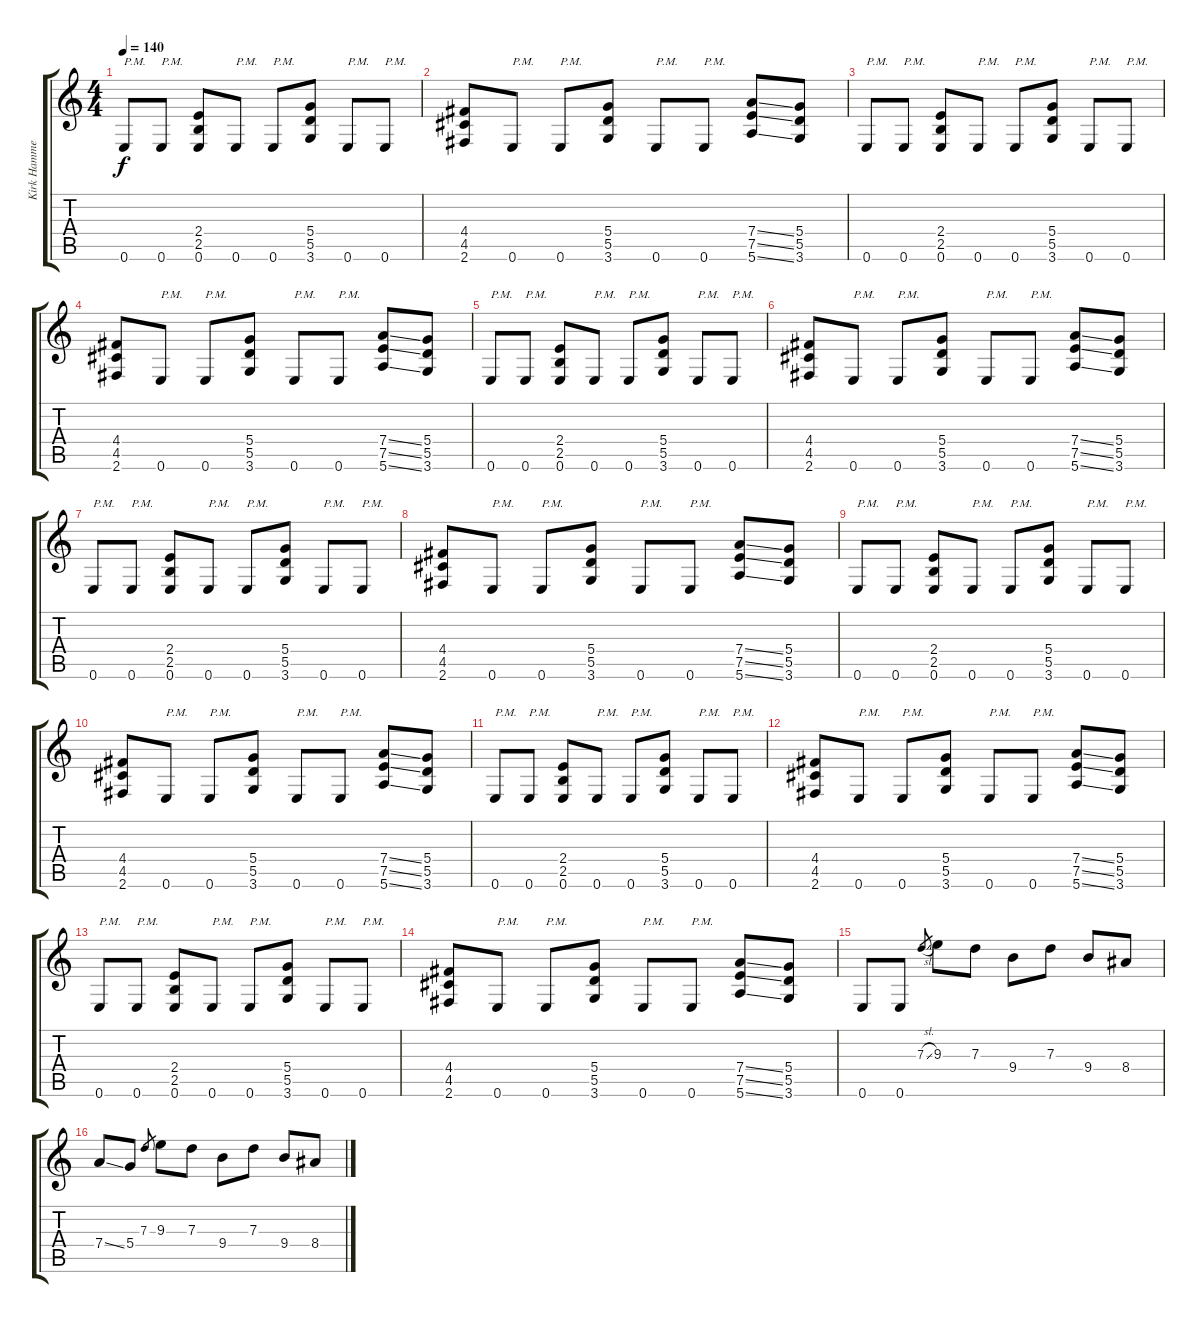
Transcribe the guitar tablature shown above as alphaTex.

\track ("Kirk Hammett" "Kirk Hamme") {instrument overdrivenguitar}
\staff {score tabs}
\tuning (E4 B3 G3 D3 A2 E2) {hide}
\ts (4 4)
\tempo 140
\clef g2
\ks c
0.6.8{txt "P.M." dy f} 0.6.8{txt "P.M."} (2.4 2.5 0.6).8 0.6.8{txt "P.M."} 0.6.8{txt "P.M."} (5.4 5.5 3.6).8 0.6.8{txt "P.M."} 0.6.8{txt "P.M."} |
(4.4 4.5 2.6).8 0.6.8{txt "P.M."} 0.6.8{txt "P.M."} (5.4 5.5 3.6).8 0.6.8{txt "P.M."} 0.6.8{txt "P.M."} (7.4{ss} 7.5{ss} 5.6{ss}).8 (5.4 5.5 3.6).8 |
0.6.8{txt "P.M."} 0.6.8{txt "P.M."} (2.4 2.5 0.6).8 0.6.8{txt "P.M."} 0.6.8{txt "P.M."} (5.4 5.5 3.6).8 0.6.8{txt "P.M."} 0.6.8{txt "P.M."} |
(4.4 4.5 2.6).8 0.6.8{txt "P.M."} 0.6.8{txt "P.M."} (5.4 5.5 3.6).8 0.6.8{txt "P.M."} 0.6.8{txt "P.M."} (7.4{ss} 7.5{ss} 5.6{ss}).8 (5.4 5.5 3.6).8 |
0.6.8{txt "P.M."} 0.6.8{txt "P.M."} (2.4 2.5 0.6).8 0.6.8{txt "P.M."} 0.6.8{txt "P.M."} (5.4 5.5 3.6).8 0.6.8{txt "P.M."} 0.6.8{txt "P.M."} |
(4.4 4.5 2.6).8 0.6.8{txt "P.M."} 0.6.8{txt "P.M."} (5.4 5.5 3.6).8 0.6.8{txt "P.M."} 0.6.8{txt "P.M."} (7.4{ss} 7.5{ss} 5.6{ss}).8 (5.4 5.5 3.6).8 |
0.6.8{txt "P.M."} 0.6.8{txt "P.M."} (2.4 2.5 0.6).8 0.6.8{txt "P.M."} 0.6.8{txt "P.M."} (5.4 5.5 3.6).8 0.6.8{txt "P.M."} 0.6.8{txt "P.M."} |
(4.4 4.5 2.6).8 0.6.8{txt "P.M."} 0.6.8{txt "P.M."} (5.4 5.5 3.6).8 0.6.8{txt "P.M."} 0.6.8{txt "P.M."} (7.4{ss} 7.5{ss} 5.6{ss}).8 (5.4 5.5 3.6).8 |
0.6.8{txt "P.M."} 0.6.8{txt "P.M."} (2.4 2.5 0.6).8 0.6.8{txt "P.M."} 0.6.8{txt "P.M."} (5.4 5.5 3.6).8 0.6.8{txt "P.M."} 0.6.8{txt "P.M."} |
(4.4 4.5 2.6).8 0.6.8{txt "P.M."} 0.6.8{txt "P.M."} (5.4 5.5 3.6).8 0.6.8{txt "P.M."} 0.6.8{txt "P.M."} (7.4{ss} 7.5{ss} 5.6{ss}).8 (5.4 5.5 3.6).8 |
0.6.8{txt "P.M."} 0.6.8{txt "P.M."} (2.4 2.5 0.6).8 0.6.8{txt "P.M."} 0.6.8{txt "P.M."} (5.4 5.5 3.6).8 0.6.8{txt "P.M."} 0.6.8{txt "P.M."} |
(4.4 4.5 2.6).8 0.6.8{txt "P.M."} 0.6.8{txt "P.M."} (5.4 5.5 3.6).8 0.6.8{txt "P.M."} 0.6.8{txt "P.M."} (7.4{ss} 7.5{ss} 5.6{ss}).8 (5.4 5.5 3.6).8 |
0.6.8{txt "P.M."} 0.6.8{txt "P.M."} (2.4 2.5 0.6).8 0.6.8{txt "P.M."} 0.6.8{txt "P.M."} (5.4 5.5 3.6).8 0.6.8{txt "P.M."} 0.6.8{txt "P.M."} |
(4.4 4.5 2.6).8 0.6.8{txt "P.M."} 0.6.8{txt "P.M."} (5.4 5.5 3.6).8 0.6.8{txt "P.M."} 0.6.8{txt "P.M."} (7.4{ss} 7.5{ss} 5.6{ss}).8 (5.4 5.5 3.6).8 |
0.6.8 0.6.8 7.3{sl}.8{gr} 9.3.8 7.3.8 9.4.8 7.3.8 9.4.8 8.4.8 |
7.4{ss}.8 5.4.8 7.3.8{gr} 9.3.8 7.3.8 9.4.8 7.3.8 9.4.8 8.4.8
